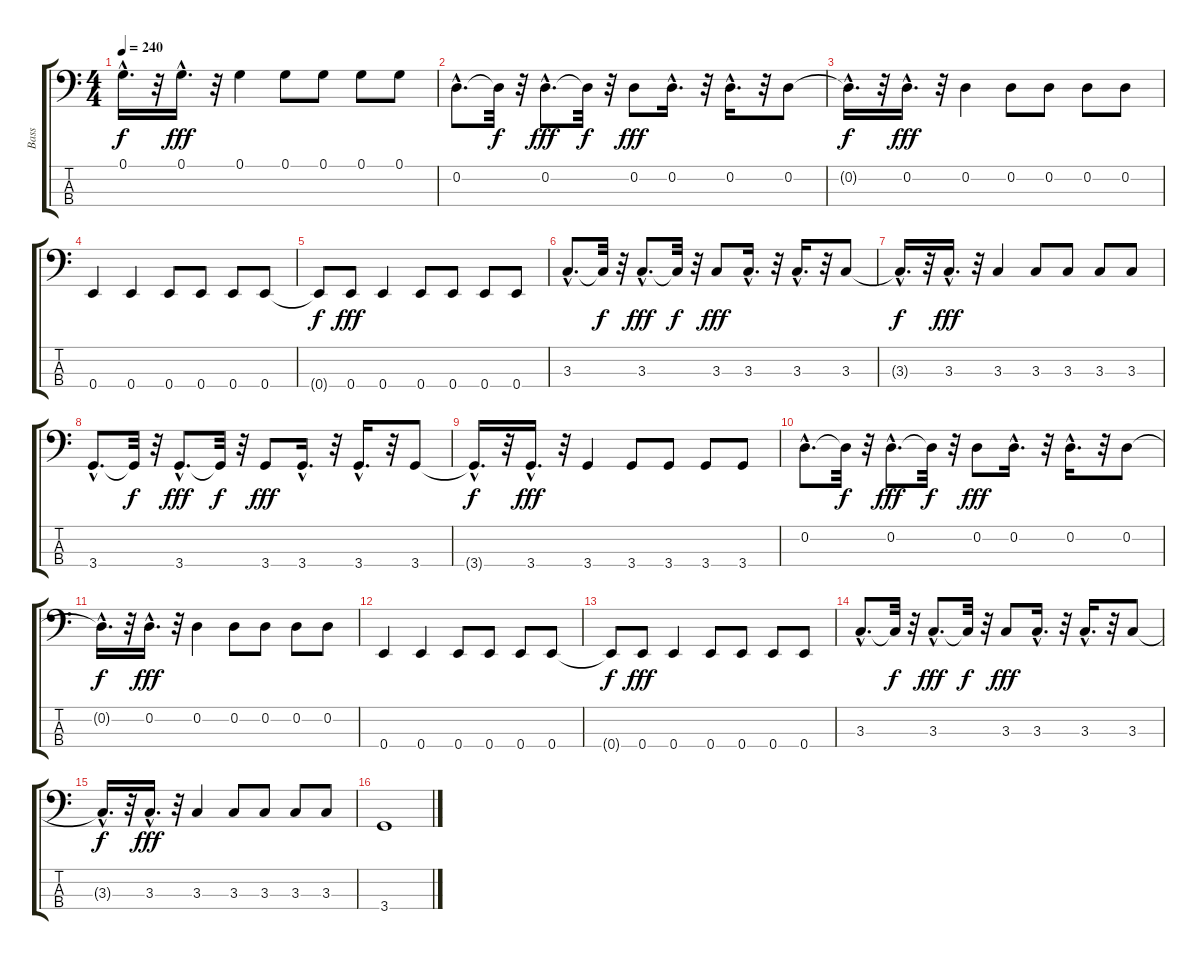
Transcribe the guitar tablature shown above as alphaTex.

\track ("Bass" "Bass") {instrument electricbasspick}
\staff {score tabs}
\tuning (G2 D2 A1 E1) {hide}
\ts (4 4)
\tempo 240
\clef f4
\ks c
0.1{hac t}.16{d dy f} r.32 0.1{hac}.16{d dy fff} r.32 0.1.4 0.1.8 0.1.8 0.1.8 0.1.8 |
0.2{hac}.8{d} 0.2{t}.32{dy f} r.32 0.2{hac}.8{d dy fff} 0.2{t}.32{dy f} r.32 0.2.8{dy fff} 0.2{hac}.16{d} r.32 0.2{hac}.16{d} r.32 0.2.8 |
0.2{hac t}.16{d dy f} r.32 0.2{hac}.16{d dy fff} r.32 0.2.4 0.2.8 0.2.8 0.2.8 0.2.8 |
0.4.4 0.4.4 0.4.8 0.4.8 0.4.8 0.4.8 |
0.4{t}.8{dy f} 0.4.8{dy fff} 0.4.4 0.4.8 0.4.8 0.4.8 0.4.8 |
3.3{hac}.8{d} 3.3{t}.32{dy f} r.32 3.3{hac}.8{d dy fff} 3.3{t}.32{dy f} r.32 3.3.8{dy fff} 3.3{hac}.16{d} r.32 3.3{hac}.16{d} r.32 3.3.8 |
3.3{hac t}.16{d dy f} r.32 3.3{hac}.16{d dy fff} r.32 3.3.4 3.3.8 3.3.8 3.3.8 3.3.8 |
3.4{hac}.8{d} 3.4{t}.32{dy f} r.32 3.4{hac}.8{d dy fff} 3.4{t}.32{dy f} r.32 3.4.8{dy fff} 3.4{hac}.16{d} r.32 3.4{hac}.16{d} r.32 3.4.8 |
3.4{hac t}.16{d dy f} r.32 3.4{hac}.16{d dy fff} r.32 3.4.4 3.4.8 3.4.8 3.4.8 3.4.8 |
0.2{hac}.8{d} 0.2{t}.32{dy f} r.32 0.2{hac}.8{d dy fff} 0.2{t}.32{dy f} r.32 0.2.8{dy fff} 0.2{hac}.16{d} r.32 0.2{hac}.16{d} r.32 0.2.8 |
0.2{hac t}.16{d dy f} r.32 0.2{hac}.16{d dy fff} r.32 0.2.4 0.2.8 0.2.8 0.2.8 0.2.8 |
0.4.4 0.4.4 0.4.8 0.4.8 0.4.8 0.4.8 |
0.4{t}.8{dy f} 0.4.8{dy fff} 0.4.4 0.4.8 0.4.8 0.4.8 0.4.8 |
3.3{hac}.8{d} 3.3{t}.32{dy f} r.32 3.3{hac}.8{d dy fff} 3.3{t}.32{dy f} r.32 3.3.8{dy fff} 3.3{hac}.16{d} r.32 3.3{hac}.16{d} r.32 3.3.8 |
3.3{hac t}.16{d dy f} r.32 3.3{hac}.16{d dy fff} r.32 3.3.4 3.3.8 3.3.8 3.3.8 3.3.8 |
3.4.1
